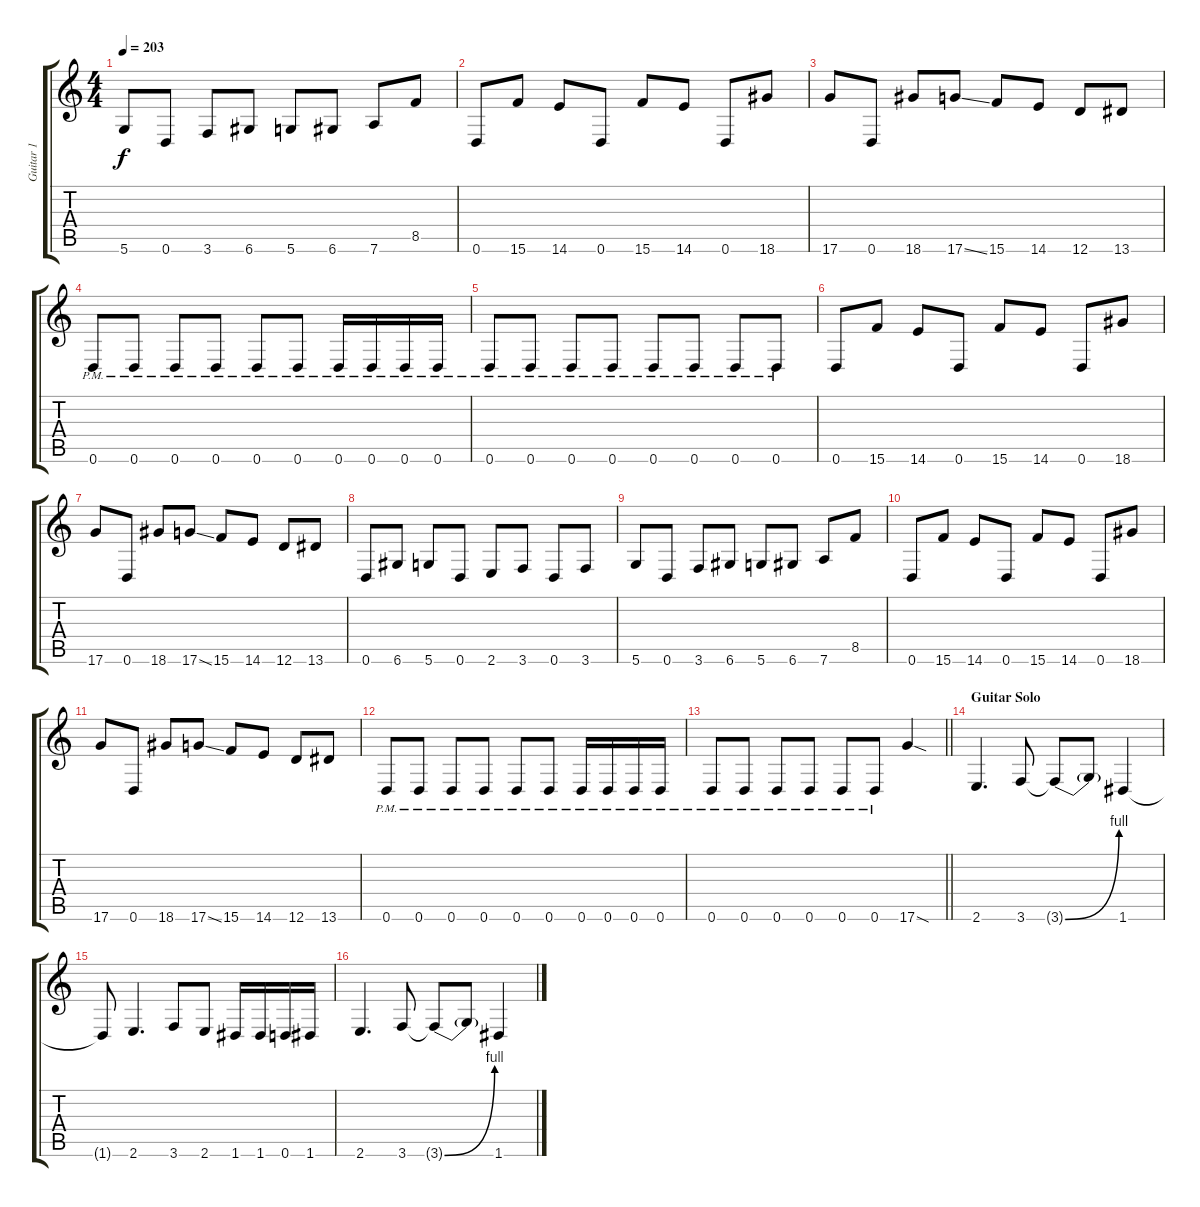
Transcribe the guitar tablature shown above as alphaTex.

\track ("Guitar 1" "Guitar 1") {instrument distortionguitar}
\staff {score tabs}
\tuning (E4 B3 G3 D3 A2 D2) {hide}
\ts (4 4)
\tempo 203
\clef g2
\ks c
5.6.8{dy f} 0.6.8 3.6.8 6.6.8 5.6.8 6.6.8 7.6.8 8.5.8 |
0.6.8 15.6.8 14.6.8 0.6.8 15.6.8 14.6.8 0.6.8 18.6.8 |
17.6.8 0.6.8 18.6.8 17.6{ss}.8 15.6.8 14.6.8 12.6.8 13.6.8 |
0.6{pm}.8 0.6{pm}.8 0.6{pm}.8 0.6{pm}.8 0.6{pm}.8 0.6{pm}.8 0.6{pm}.16 0.6{pm}.16 0.6{pm}.16 0.6{pm}.16 |
0.6{pm}.8 0.6{pm}.8 0.6{pm}.8 0.6{pm}.8 0.6{pm}.8 0.6{pm}.8 0.6{pm}.8 0.6{pm}.8 |
0.6.8 15.6.8 14.6.8 0.6.8 15.6.8 14.6.8 0.6.8 18.6.8 |
17.6.8 0.6.8 18.6.8 17.6{ss}.8 15.6.8 14.6.8 12.6.8 13.6.8 |
0.6.8 6.6.8 5.6.8 0.6.8 2.6.8 3.6.8 0.6.8 3.6.8 |
5.6.8 0.6.8 3.6.8 6.6.8 5.6.8 6.6.8 7.6.8 8.5.8 |
0.6.8 15.6.8 14.6.8 0.6.8 15.6.8 14.6.8 0.6.8 18.6.8 |
17.6.8 0.6.8 18.6.8 17.6{ss}.8 15.6.8 14.6.8 12.6.8 13.6.8 |
0.6{pm}.8 0.6{pm}.8 0.6{pm}.8 0.6{pm}.8 0.6{pm}.8 0.6{pm}.8 0.6{pm}.16 0.6{pm}.16 0.6{pm}.16 0.6{pm}.16 |
\barLineRight lightlight
0.6{pm}.8 0.6{pm}.8 0.6{pm}.8 0.6{pm}.8 0.6{pm}.8 0.6{pm}.8 17.6{sod}.4 |
\section ("" "Guitar Solo")
2.6.4{d} 3.6.8 3.6{be (bend 0 0 60 4) t}.8 3.6{t}.8 1.6.4 |
1.6{t}.8 2.6.4{d} 3.6.8 2.6.8 1.6.16 1.6.16 0.6.16 1.6.16 |
2.6.4{d} 3.6.8 3.6{be (bend 0 0 60 4) t}.8 3.6{t}.8 1.6.4
